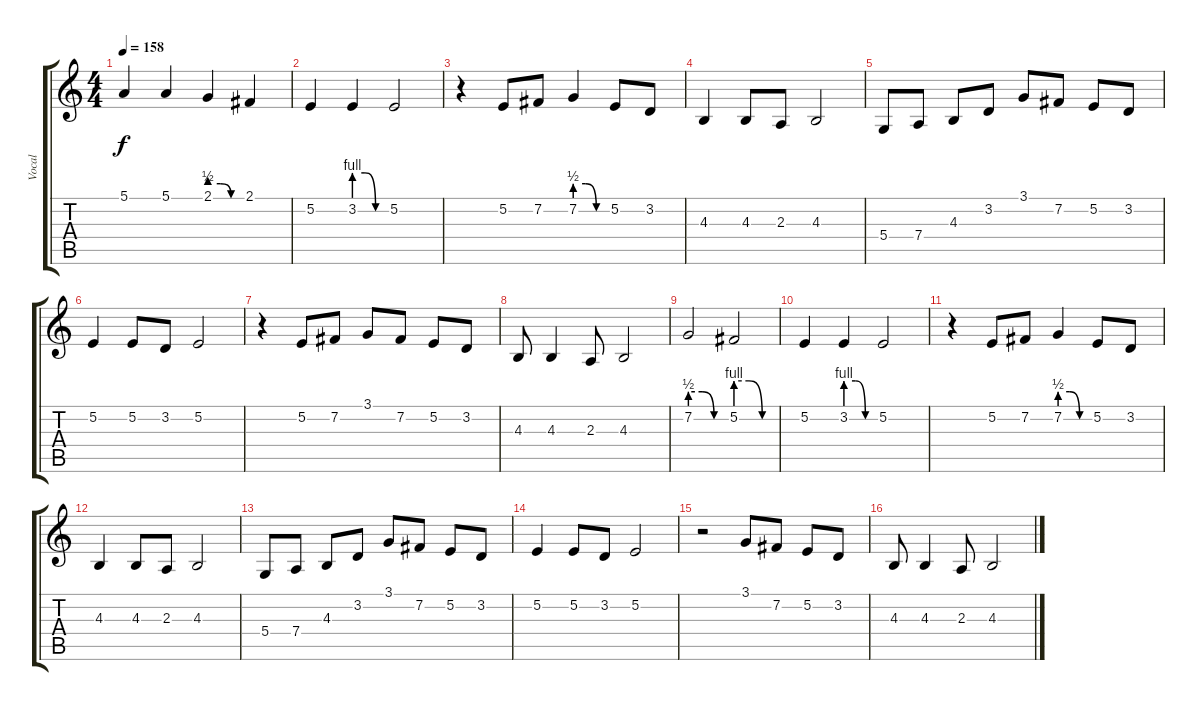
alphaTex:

\track ("Vocal" "Vocal") {instrument lead6voice}
\staff {score tabs}
\tuning (E4 B3 G3 D3 A2 E2) {hide}
\ts (4 4)
\tempo 158
\clef g2
\ks c
5.1.4{dy f} 5.1.4 2.1{be (custom 0 2 20 2 40 0 60 0)}.4 2.1.4 |
5.2.4 3.2{be (custom 0 4 20 4 40 0 60 0)}.4 5.2.2 |
r.4 5.2.8 7.2.8 7.2{be (custom 0 2 20 2 40 0 60 0)}.4 5.2.8 3.2.8 |
4.3.4 4.3.8 2.3.8 4.3.2 |
5.4.8 7.4.8 4.3.8 3.2.8 3.1.8 7.2.8 5.2.8 3.2.8 |
5.2.4 5.2.8 3.2.8 5.2.2 |
r.4 5.2.8 7.2.8 3.1.8 7.2.8 5.2.8 3.2.8 |
4.3.8 4.3.4 2.3.8 4.3.2 |
7.2{be (custom 0 2 20 2 40 0 60 0)}.2 5.2{be (custom 0 4 20 4 40 0 60 0)}.2 |
5.2.4 3.2{be (custom 0 4 20 4 40 0 60 0)}.4 5.2.2 |
r.4 5.2.8 7.2.8 7.2{be (custom 0 2 20 2 40 0 60 0)}.4 5.2.8 3.2.8 |
4.3.4 4.3.8 2.3.8 4.3.2 |
5.4.8 7.4.8 4.3.8 3.2.8 3.1.8 7.2.8 5.2.8 3.2.8 |
5.2.4 5.2.8 3.2.8 5.2.2 |
r.2 3.1.8 7.2.8 5.2.8 3.2.8 |
4.3.8 4.3.4 2.3.8 4.3.2
